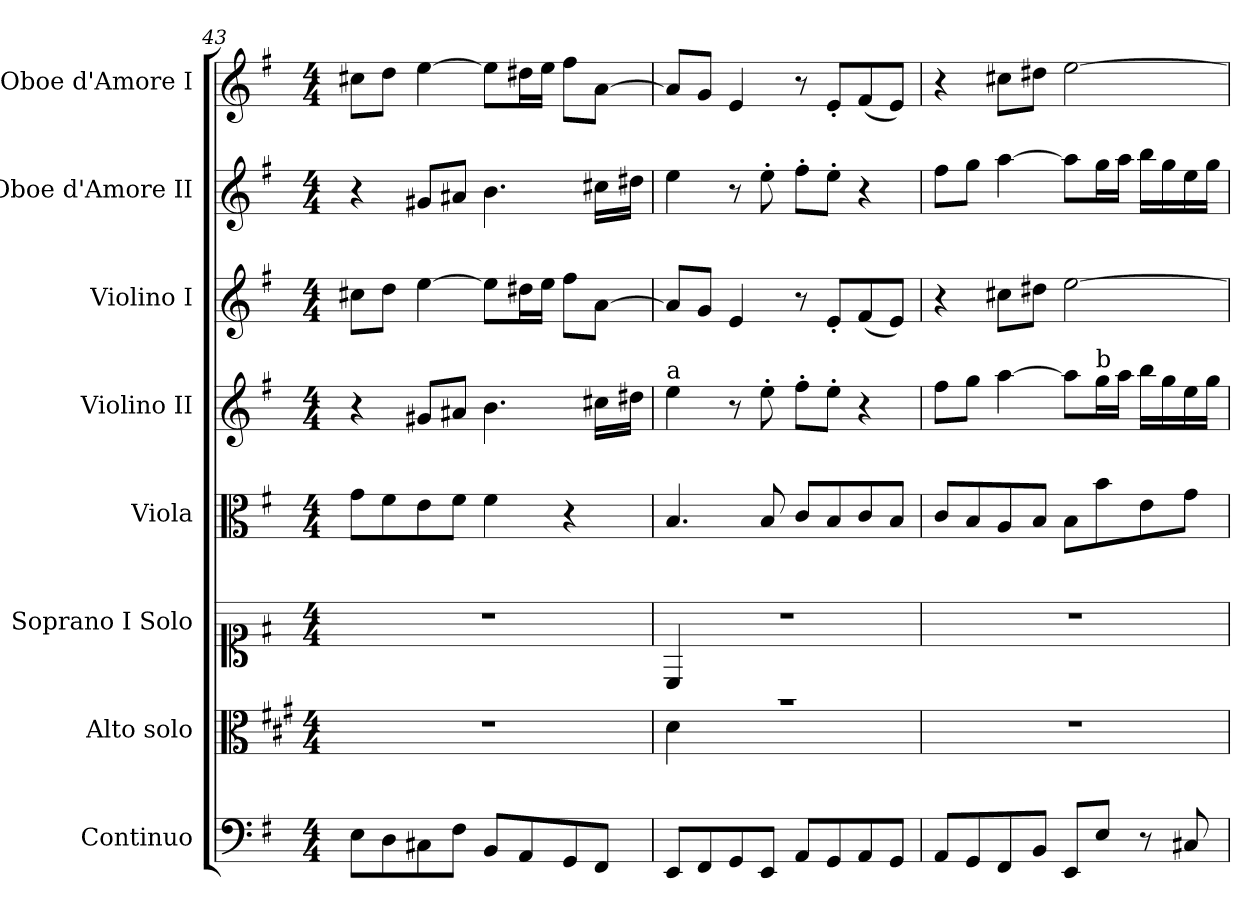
**kern	**kern	**kern	**kern	**kern	**kern	**kern	**kern
*part8	*part7	*part6	*part5	*part4	*part3	*part2	*part1
*staff8	*staff7	*staff6	*staff5	*staff4	*staff3	*staff2	*staff1
*I"Continuo	*I"Alto solo	*I"Soprano I Solo	*I"Viola	*I"Violino II	*I"Violino I	*I"Oboe d'Amore II	*I"Oboe d'Amore I
*I'Cont.	*I'A	*I'S	*I'Vla.	*I'Vln. II	*I'Vln. I	*I'Ob. d'A. II	*I'Ob. d'A. I
*clefF4	*clefC3	*clefC1	*clefC3	*clefG2	*clefG2	*clefG2	*clefG2
*	*ITrd1c2	*ITrd-7c-12	*	*	*	*	*
*k[f#]	*k[f#]	*k[f#]	*k[f#]	*k[f#]	*k[f#]	*k[f#]	*k[f#]
*M4/4	*M4/4	*M4/4	*M4/4	*M4/4	*M4/4	*M4/4	*M4/4
=43	=43	=43	=43	=43	=43	=43	=43
8E\L	1r	1r	8g\L	4r	8cc#X\L	4r	8cc#X\L
8D\	.	.	8f#\	.	8dd\J	.	8dd\J
8C#X\	.	.	8e\	8g#X/L	[4ee\	8g#X/L	[4ee\
8F#\J	.	.	8f#\J	8a#X/J	.	8a#X/J	.
8BB/L	.	.	4f#\	4.b\	8ee\L]	4.b\	8ee\L]
8AA/	.	.	.	.	16dd#X\L	.	16dd#X\L
.	.	.	.	.	16ee\JJ	.	16ee\JJ
8GG/	.	.	4r	.	8ff#\L	.	8ff#\L
8FF#/J	.	.	.	16cc#X\LL	[8a\J	16cc#X\LL	[8a\J
.	.	.	.	16dd#X\JJ	.	16dd#X\JJ	.
=44	=44	=44	=44	=44	=44	=44	=44
*	*^	*^	*	*	*	*	*
!	!	!	!	!	!	!LO:TX:a:t=a	!	!	!
8EE/L	1r	4c\	1r	4c/	4.B/	4ee\	8a/L]	4ee\	8a/L]
8FF#/	.	.	.	.	.	.	8g/J	.	8g/J
8GG/	.	2.ryy	.	2.ryy	.	8r	4e/	8r	4e/
8EE/J	.	.	.	.	8B/	8ee'\	.	8ee'\	.
8AA/L	.	.	.	.	8c/L	8ff#'\L	8r	8ff#'\L	8r
8GG/	.	.	.	.	8B/	8ee'\J	8e'/L	8ee'\J	8e'/L
8AA/	.	.	.	.	8c/	4r	(8f#/	4r	(8f#/
8GG/J	.	.	.	.	8B/J	.	8e/J)	.	8e/J)
*	*v	*v	*	*	*	*	*	*	*
*	*	*v	*v	*	*	*	*	*
=45	=45	=45	=45	=45	=45	=45	=45
8AA/L	1r	1r	8c/L	8ff#\L	4r	8ff#\L	4r
8GG/	.	.	8B/	8gg\J	.	8gg\J	.
8FF#/	.	.	8A/	[4aa\	8cc#X\L	[4aa\	8cc#X\L
8BB/J	.	.	8B/J	.	8dd#X\J	.	8dd#X\J
8EE/L	.	.	8B\L	8aa\L]	[2ee\	8aa\L]	[2ee\
!	!	!	!	!LO:TX:a:t=b	!	!	!
8E/J	.	.	8b\	16gg\L	.	16gg\L	.
.	.	.	.	16aa\JJ	.	16aa\JJ	.
8r	.	.	8e\	16bb\LL	.	16bb\LL	.
.	.	.	.	16gg\	.	16gg\	.
8C#X/	.	.	8g\J	16ee\	.	16ee\	.
.	.	.	.	16gg\JJ	.	16gg\JJ	.
=	=	=	=	=	=	=	=
*-	*-	*-	*-	*-	*-	*-	*-
